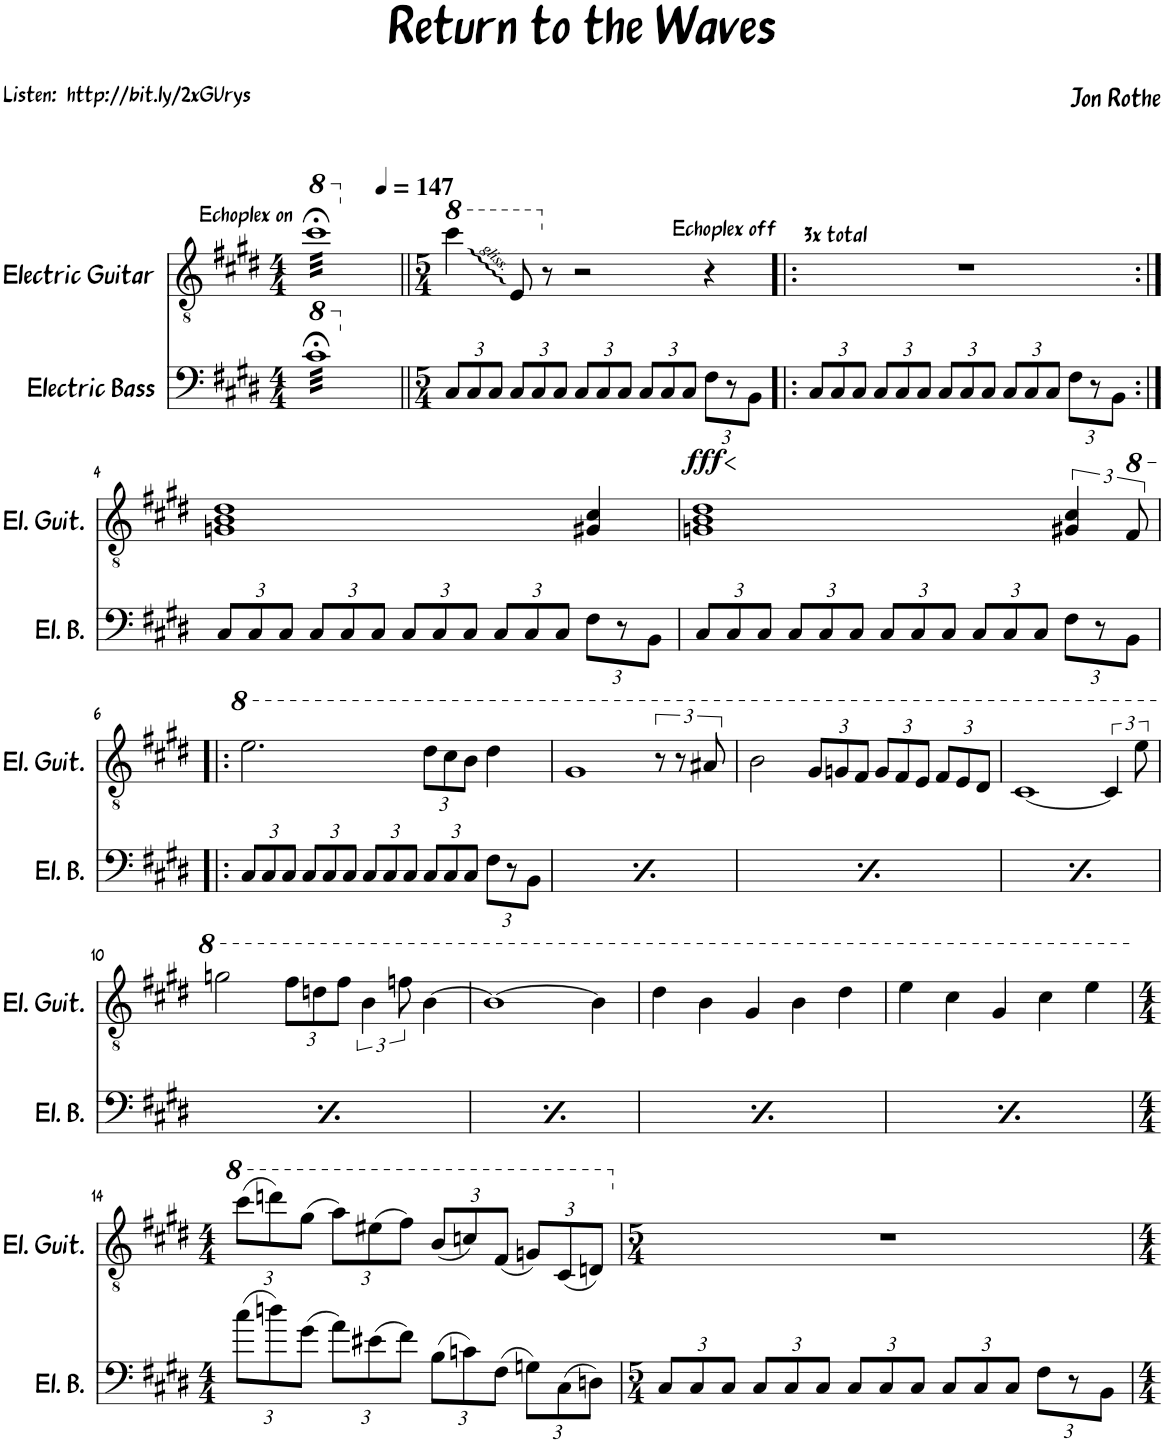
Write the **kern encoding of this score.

**kern	**dynam	**kern
*part2	*part2	*part1
*staff2	*staff2	*staff1
*I"Electric Bass	*	*I"Electric Guitar
*I'El. B.	*	*I'El. Guit.
*clefF4	*	*clefGv2
*Trd7c12	*	*
*k[f#c#g#d#]	*	*k[f#c#g#d#]
*M4/4	*	*M4/4
*8va	*	*
=1	=1	=1
!	!LO:HP:b	!
*	*	*8va
!	!	!LO:TX:a:t=Echoplex on
!	!LO:DY:n=1:b	!
*tremolo	*	*
*	*	*tremolo
32cc#;<LLL	< fff	32ccc#;<LLL
32cc#;<	.	32ccc#;<
32cc#;<	.	32ccc#;<
32cc#;<	.	32ccc#;<
32cc#;<	.	32ccc#;<
32cc#;<	.	32ccc#;<
32cc#;<	.	32ccc#;<
32cc#;<	.	32ccc#;<
32cc#;<	.	32ccc#;<
32cc#;<	.	32ccc#;<
32cc#;<	.	32ccc#;<
32cc#;<	.	32ccc#;<
32cc#;<	.	32ccc#;<
32cc#;<	.	32ccc#;<
32cc#;<	.	32ccc#;<
32cc#;<	.	32ccc#;<
32cc#;<	.	32ccc#;<
32cc#;<	.	32ccc#;<
32cc#;<	.	32ccc#;<
32cc#;<	.	32ccc#;<
32cc#;<	.	32ccc#;<
32cc#;<	.	32ccc#;<
32cc#;<	.	32ccc#;<
32cc#;<	.	32ccc#;<
32cc#;<	.	32ccc#;<
32cc#;<	.	32ccc#;<
32cc#;<	.	32ccc#;<
32cc#;<	.	32ccc#;<
32cc#;<	.	32ccc#;<
32cc#;<	.	32ccc#;<
32cc#;<	.	32ccc#;<
32cc#;<JJJ	.	32ccc#;<JJJ
*	*	*Xtremolo
*Xtremolo	*	*
=2||	=2||	=2||
*M5/4	*	*M5/4
*X8va	*	*
*Xbrackettup	*	*
*	*	*X8va
*	*	*8va
*	*	*MM147
12C#/L	.	4ccc#\
12C#/	[	.
12C#/J	.	.
12C#/L	.	8e/
12C#/	.	.
*	*	*X8va
.	.	8r
12C#/J	.	.
12C#/L	.	2r
12C#/	.	.
12C#/J	.	.
12C#/L	.	.
12C#/	.	.
12C#/J	.	.
!	!	!LO:TX:a:t=Echoplex off
12F#\L	.	4r
12r	.	.
12BB\J	.	.
=3!|:	=3!|:	=3!|:
!	!	!LO:TX:a:t=3x total
12C#/L	.	4%5r
12C#/	.	.
12C#/J	.	.
12C#/L	.	.
12C#/	.	.
12C#/J	.	.
12C#/L	.	.
12C#/	.	.
12C#/J	.	.
12C#/L	.	.
12C#/	.	.
12C#/J	.	.
12F#\L	.	.
12r	.	.
12BB\J	.	.
!!LO:LB:g=z
=4:|!	=4:|!	=4:|!
12C#/L	.	1Gn 1B 1d#
12C#/	.	.
12C#/J	.	.
12C#/L	.	.
12C#/	.	.
12C#/J	.	.
12C#/L	.	.
12C#/	.	.
12C#/J	.	.
12C#/L	.	.
12C#/	.	.
12C#/J	.	.
12F#\L	.	4G#X/ 4c#/
12r	.	.
12BB\J	.	.
=5	=5	=5
12C#/L	.	1Gn 1B 1d#
12C#/	.	.
12C#/J	.	.
12C#/L	.	.
12C#/	.	.
12C#/J	.	.
12C#/L	.	.
12C#/	.	.
12C#/J	.	.
12C#/L	.	.
12C#/	.	.
12C#/J	.	.
12F#\L	.	6G#X/ 6c#/
12r	.	.
*	*	*8va
12BB\J	.	12f#/
!!LO:LB:g=z
=6!|:	=6!|:	=6!|:
12C#/L	.	2.ee\
12C#/	.	.
12C#/J	.	.
12C#/L	.	.
12C#/	.	.
12C#/J	.	.
12C#/L	.	.
12C#/	.	.
12C#/J	.	.
*	*	*Xbrackettup
12C#/L	.	12dd#\L
12C#/	.	12cc#\
12C#/J	.	12b\J
12F#\L	.	4dd#\
12r	.	.
12BB\J	.	.
=7	=7	=7
12C#/L	.	1g#
12C#/	.	.
12C#/J	.	.
12C#/L	.	.
12C#/	.	.
12C#/J	.	.
12C#/L	.	.
12C#/	.	.
12C#/J	.	.
12C#/L	.	.
12C#/	.	.
12C#/J	.	.
*	*	*brackettup
12F#\L	.	12r
12r	.	12r
12BB\J	.	12a#X/
=8	=8	=8
12C#/L	.	2b\
12C#/	.	.
12C#/J	.	.
12C#/L	.	.
12C#/	.	.
12C#/J	.	.
*	*	*Xbrackettup
12C#/L	.	12g#/L
12C#/	.	12gn/
12C#/J	.	12f#/J
12C#/L	.	12g/L
12C#/	.	12f#/
12C#/J	.	12e/J
12F#\L	.	12f#/L
12r	.	12e/
12BB\J	.	12d#/J
=9	=9	=9
12C#/L	.	[1c#
12C#/	.	.
12C#/J	.	.
12C#/L	.	.
12C#/	.	.
12C#/J	.	.
12C#/L	.	.
12C#/	.	.
12C#/J	.	.
12C#/L	.	.
12C#/	.	.
12C#/J	.	.
*	*	*brackettup
12F#\L	.	6c#/]
12r	.	.
12BB\J	.	12ee\
!!LO:LB:g=z
=10	=10	=10
12C#/L	.	2ggn\
12C#/	.	.
12C#/J	.	.
12C#/L	.	.
12C#/	.	.
12C#/J	.	.
*	*	*Xbrackettup
12C#/L	.	12ff#\L
12C#/	.	12ddn\
12C#/J	.	12ff#\J
*	*	*brackettup
12C#/L	.	6b\
12C#/	.	.
12C#/J	.	12ffn\
12F#\L	.	[4b\
12r	.	.
12BB\J	.	.
=11	=11	=11
12C#/L	.	1b_
12C#/	.	.
12C#/J	.	.
12C#/L	.	.
12C#/	.	.
12C#/J	.	.
12C#/L	.	.
12C#/	.	.
12C#/J	.	.
12C#/L	.	.
12C#/	.	.
12C#/J	.	.
12F#\L	.	4b\]
12r	.	.
12BB\J	.	.
=12	=12	=12
12C#/L	.	4dd#\
12C#/	.	.
12C#/J	.	.
12C#/L	.	4b\
12C#/	.	.
12C#/J	.	.
12C#/L	.	4g#/
12C#/	.	.
12C#/J	.	.
12C#/L	.	4b\
12C#/	.	.
12C#/J	.	.
12F#\L	.	4dd#\
12r	.	.
12BB\J	.	.
=13	=13	=13
12C#/L	.	4ee\
12C#/	.	.
12C#/J	.	.
12C#/L	.	4cc#\
12C#/	.	.
12C#/J	.	.
12C#/L	.	4g#/
12C#/	.	.
12C#/J	.	.
12C#/L	.	4cc#\
12C#/	.	.
12C#/J	.	.
12F#\L	.	4ee\
12r	.	.
12BB\J	.	.
!!LO:LB:g=z
=14	=14	=14
*M4/4	*	*M4/4
*	*	*Xbrackettup
(12cc#\L	.	(12ccc#\L
12ddn\)	.	12dddn\)
(12g#\J	.	(12gg#\J
12a\L)	.	12aa\L)
(12e#X\	.	(12ee#X\
12f#\J)	.	12ff#\J)
(12B\L	.	(12b/L
12cn\)	.	12ccn/)
(12F#\J	.	(12f#/J
12Gn\L)	.	12gn/L)
(12C#\	.	(12c#/
12Dn\J)	.	12dn/J)
=15	=15	=15
*M5/4	*	*M5/4
*	*	*X8va
12C#/L	.	4%5r
12C#/	.	.
12C#/J	.	.
12C#/L	.	.
12C#/	.	.
12C#/J	.	.
12C#/L	.	.
12C#/	.	.
12C#/J	.	.
12C#/L	.	.
12C#/	.	.
12C#/J	.	.
12F#\L	.	.
12r	.	.
12BB\J	.	.
=	=	=
*-	*-	*-
